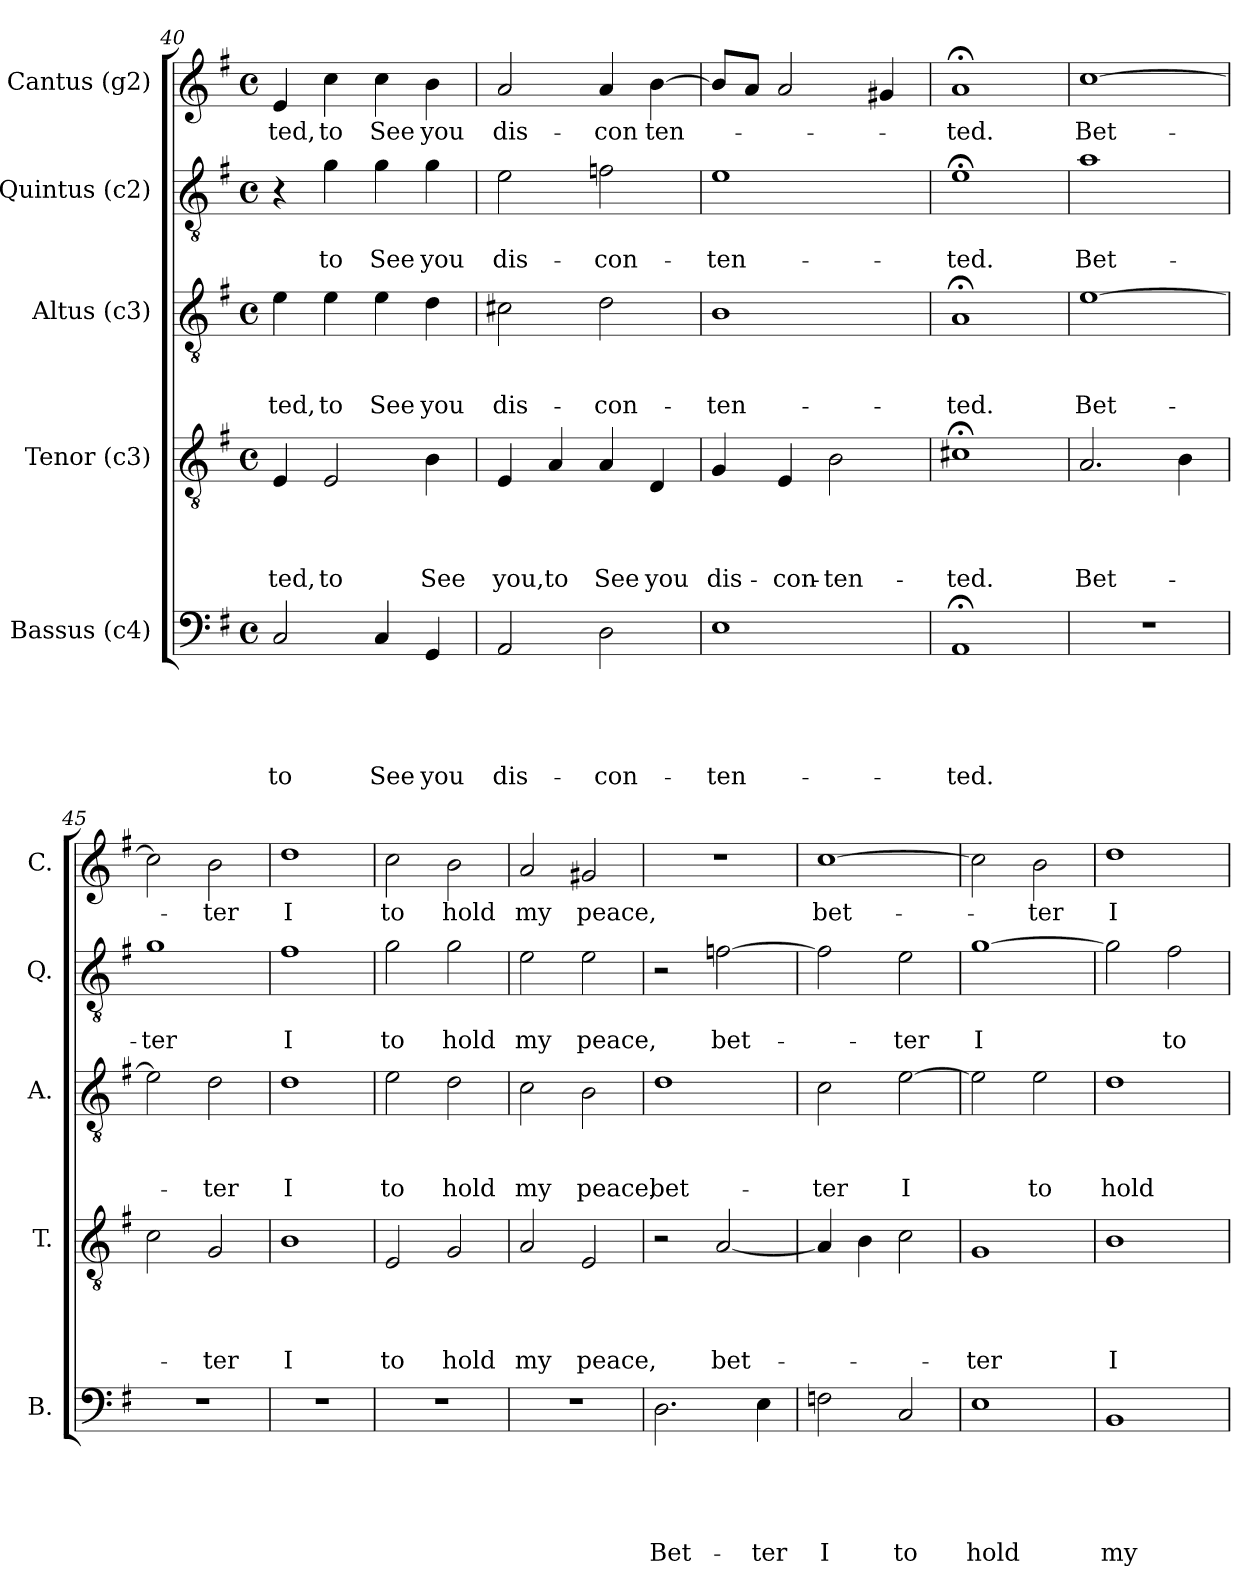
**kern	**text	**text	**text	**text	**text	**kern	**text	**text	**text	**text	**kern	**text	**text	**text	**kern	**text	**text	**kern	**text
*part5	*part5	*part5	*part5	*part5	*part5	*part4	*part4	*part4	*part4	*part4	*part3	*part3	*part3	*part3	*part2	*part2	*part2	*part1	*part1
*staff5	*staff5	*staff5	*staff5	*staff5	*staff5	*staff4	*staff4	*staff4	*staff4	*staff4	*staff3	*staff3	*staff3	*staff3	*staff2	*staff2	*staff2	*staff1	*staff1
*I"Bassus (c4)	*	*	*	*	*	*I"Tenor (c3)	*	*	*	*	*I"Altus (c3)	*	*	*	*I"Quintus (c2)	*	*	*I"Cantus (g2)	*
*I'B.	*	*	*	*	*	*I'T.	*	*	*	*	*I'A.	*	*	*	*I'Q.	*	*	*I'C.	*
*clefF4	*	*	*	*	*	*clefGv2	*	*	*	*	*clefGv2	*	*	*	*clefGv2	*	*	*clefG2	*
*k[f#]	*	*	*	*	*	*k[f#]	*	*	*	*	*k[f#]	*	*	*	*k[f#]	*	*	*k[f#]	*
*G:	*	*	*	*	*	*G:	*	*	*	*	*G:	*	*	*	*G:	*	*	*G:	*
*M4/4	*	*	*	*	*	*M4/4	*	*	*	*	*M4/4	*	*	*	*M4/4	*	*	*M4/4	*
*met(c)	*	*	*	*	*	*met(c)	*	*	*	*	*met(c)	*	*	*	*met(c)	*	*	*met(c)	*
=40	=40	=40	=40	=40	=40	=40	=40	=40	=40	=40	=40	=40	=40	=40	=40	=40	=40	=40	=40
!	!	!	!	!	!LO:LY:b	!	!	!	!	!LO:LY:b	!	!	!	!LO:LY:b	!	!	!	!	!LO:LY:b
2C/	.	.	.	.	to	4E/	.	.	.	-ted,	4e\	.	.	-ted,	4r	.	.	4e/	-ted,
!	!	!	!	!	!	!	!	!	!	!LO:LY:b	!	!	!	!LO:LY:b	!	!	!LO:LY:b	!	!LO:LY:b
.	.	.	.	.	.	2E/	.	.	.	to	4e\	.	.	to	4g\	.	to	4cc\	to
!	!	!	!	!	!LO:LY:b	!	!	!	!	!	!	!	!	!LO:LY:b	!	!	!LO:LY:b	!	!LO:LY:b
4C/	.	.	.	.	See	.	.	.	.	.	4e\	.	.	See	4g\	.	See	4cc\	See
!	!	!	!	!	!LO:LY:b	!	!	!	!	!LO:LY:b	!	!	!	!LO:LY:b	!	!	!LO:LY:b	!	!LO:LY:b
4GG/	.	.	.	.	you	4B\	.	.	.	See	4d\	.	.	you	4g\	.	you	4b\	you
=41	=41	=41	=41	=41	=41	=41	=41	=41	=41	=41	=41	=41	=41	=41	=41	=41	=41	=41	=41
!	!	!	!	!	!LO:LY:b	!	!	!	!	!LO:LY:b	!	!	!	!LO:LY:b	!	!	!LO:LY:b	!	!LO:LY:b
2AA/	.	.	.	.	dis-	4E/	.	.	.	you,to	2c#X\	.	.	dis-	2e\	.	dis-	2a/	dis-
.	.	.	.	.	.	4A/	.	.	.	.	.	.	.	.	.	.	.	.	.
!	!	!	!	!	!LO:LY:b	!	!	!	!	!LO:LY:b	!	!	!	!LO:LY:b	!	!	!LO:LY:b	!	!LO:LY:b
2D\	.	.	.	.	-con-	4A/	.	.	.	See	2d\	.	.	-con-	2fn\	.	-con-	4a/	-con
!	!	!	!	!	!	!	!	!	!	!LO:LY:b	!	!	!	!	!	!	!	!	!LO:LY:b
.	.	.	.	.	.	4D/	.	.	.	you	.	.	.	.	.	.	.	[>4b\	ten-
=42	=42	=42	=42	=42	=42	=42	=42	=42	=42	=42	=42	=42	=42	=42	=42	=42	=42	=42	=42
!	!	!	!	!	!LO:LY:b	!	!	!	!	!LO:LY:b	!	!	!	!LO:LY:b	!	!	!LO:LY:b	!	!
1E	.	.	.	.	-ten-	4G/	.	.	.	dis-	1B	.	.	-ten-	1e	.	-ten-	8b/L]	.
.	.	.	.	.	.	.	.	.	.	.	.	.	.	.	.	.	.	8a/J	.
!	!	!	!	!	!	!	!	!	!	!LO:LY:b	!	!	!	!	!	!	!	!	!
.	.	.	.	.	.	4E/	.	.	.	-con-	.	.	.	.	.	.	.	2a/	.
!	!	!	!	!	!	!	!	!	!	!LO:LY:b:rj	!	!	!	!	!	!	!	!	!
.	.	.	.	.	.	2B\	.	.	.	-ten-	.	.	.	.	.	.	.	.	.
.	.	.	.	.	.	.	.	.	.	.	.	.	.	.	.	.	.	4g#X/	.
=43	=43	=43	=43	=43	=43	=43	=43	=43	=43	=43	=43	=43	=43	=43	=43	=43	=43	=43	=43
!	!	!	!	!	!LO:LY:b	!	!	!	!	!LO:LY:b	!	!	!	!LO:LY:b	!	!	!LO:LY:b	!	!LO:LY:b
1AA;	.	.	.	.	-ted.	1c#X;<	.	.	.	-ted.	1A;	.	.	-ted.	1e;<	.	-ted.	1a;	-ted.
=44	=44	=44	=44	=44	=44	=44	=44	=44	=44	=44	=44	=44	=44	=44	=44	=44	=44	=44	=44
!	!	!	!	!	!	!	!	!	!	!LO:LY:b	!	!	!	!LO:LY:b	!	!	!LO:LY:b	!	!LO:LY:b
1r	.	.	.	.	.	2.A/	.	.	.	Bet-	[>1e	.	.	Bet-	1a	.	Bet-	[>1cc	Bet-
.	.	.	.	.	.	4B\	.	.	.	.	.	.	.	.	.	.	.	.	.
=45	=45	=45	=45	=45	=45	=45	=45	=45	=45	=45	=45	=45	=45	=45	=45	=45	=45	=45	=45
!	!	!	!	!	!	!	!	!	!	!	!	!	!	!	!	!	!LO:LY:b	!	!
1r	.	.	.	.	.	2c\	.	.	.	.	2e\]	.	.	.	1g	.	-ter	2cc\]	.
!	!	!	!	!	!	!	!	!	!	!LO:LY:b	!	!	!	!LO:LY:b	!	!	!	!	!LO:LY:b
.	.	.	.	.	.	2G/	.	.	.	-ter	2d\	.	.	-ter	.	.	.	2b\	-ter
=46	=46	=46	=46	=46	=46	=46	=46	=46	=46	=46	=46	=46	=46	=46	=46	=46	=46	=46	=46
!	!	!	!	!	!	!	!	!	!	!LO:LY:b:rj	!	!	!	!LO:LY:b:rj	!	!	!LO:LY:b:rj	!	!LO:LY:b:rj
1r	.	.	.	.	.	1B	.	.	.	I	1d	.	.	I	1f#	.	I	1dd	I
!!LO:PB:g=z
=47	=47	=47	=47	=47	=47	=47	=47	=47	=47	=47	=47	=47	=47	=47	=47	=47	=47	=47	=47
!	!	!	!	!	!	!	!	!	!	!LO:LY:b	!	!	!	!LO:LY:b	!	!	!LO:LY:b	!	!LO:LY:b
1r	.	.	.	.	.	2E/	.	.	.	to	2e\	.	.	to	2g\	.	to	2cc\	to
!	!	!	!	!	!	!	!	!	!	!LO:LY:b	!	!	!	!LO:LY:b	!	!	!LO:LY:b	!	!LO:LY:b
.	.	.	.	.	.	2G/	.	.	.	hold	2d\	.	.	hold	2g\	.	hold	2b\	hold
=48	=48	=48	=48	=48	=48	=48	=48	=48	=48	=48	=48	=48	=48	=48	=48	=48	=48	=48	=48
!	!	!	!	!	!	!	!	!	!	!LO:LY:b	!	!	!	!LO:LY:b	!	!	!LO:LY:b	!	!LO:LY:b
1r	.	.	.	.	.	2A/	.	.	.	my	2c\	.	.	my	2e\	.	my	2a/	my
!	!	!	!	!	!	!	!	!	!	!LO:LY:b	!	!	!	!LO:LY:b	!	!	!LO:LY:b	!	!LO:LY:b
.	.	.	.	.	.	2E/	.	.	.	peace,	2B\	.	.	peace,	2e\	.	peace,	2g#X/	peace,
=49	=49	=49	=49	=49	=49	=49	=49	=49	=49	=49	=49	=49	=49	=49	=49	=49	=49	=49	=49
!	!	!	!	!	!LO:LY:b	!	!	!	!	!	!	!	!	!LO:LY:b	!	!	!	!	!
2.D\	.	.	.	.	Bet-	2r	.	.	.	.	1d	.	.	bet-	2r	.	.	1r	.
!	!	!	!	!	!	!	!	!	!	!LO:LY:b	!	!	!	!	!	!	!LO:LY:b	!	!
.	.	.	.	.	.	[<2A/	.	.	.	bet-	.	.	.	.	[>2fn\	.	bet-	.	.
!	!	!	!	!	!LO:LY:b	!	!	!	!	!	!	!	!	!	!	!	!	!	!
4E\	.	.	.	.	-ter	.	.	.	.	.	.	.	.	.	.	.	.	.	.
=50	=50	=50	=50	=50	=50	=50	=50	=50	=50	=50	=50	=50	=50	=50	=50	=50	=50	=50	=50
!	!	!	!	!	!LO:LY:b	!	!	!	!	!	!	!	!	!LO:LY:b	!	!	!	!	!LO:LY:b
2Fn\	.	.	.	.	I	4A/]	.	.	.	.	2c\	.	.	-ter	2f\]	.	.	[>1cc	bet-
.	.	.	.	.	.	4B\	.	.	.	.	.	.	.	.	.	.	.	.	.
!	!	!	!	!	!LO:LY:b	!	!	!	!	!	!	!	!	!LO:LY:b:rj	!	!	!LO:LY:b	!	!
2C/	.	.	.	.	to	2c\	.	.	.	.	[>2e\	.	.	I	2e\	.	-ter	.	.
=51	=51	=51	=51	=51	=51	=51	=51	=51	=51	=51	=51	=51	=51	=51	=51	=51	=51	=51	=51
!	!	!	!	!	!LO:LY:b	!	!	!	!	!LO:LY:b	!	!	!	!	!	!	!LO:LY:b:rj	!	!
1E	.	.	.	.	hold	1G	.	.	.	-ter	2e\]	.	.	.	[>1g	.	I	2cc\]	.
!	!	!	!	!	!	!	!	!	!	!	!	!	!	!LO:LY:b	!	!	!	!	!LO:LY:b
.	.	.	.	.	.	.	.	.	.	.	2e\	.	.	to	.	.	.	2b\	-ter
=52	=52	=52	=52	=52	=52	=52	=52	=52	=52	=52	=52	=52	=52	=52	=52	=52	=52	=52	=52
!	!	!	!	!	!LO:LY:b	!	!	!	!	!LO:LY:b:rj	!	!	!	!LO:LY:b	!	!	!	!	!LO:LY:b:rj
1BB	.	.	.	.	my	1B	.	.	.	I	1d	.	.	hold	2g\]	.	.	1dd	I
!	!	!	!	!	!	!	!	!	!	!	!	!	!	!	!	!	!LO:LY:b	!	!
.	.	.	.	.	.	.	.	.	.	.	.	.	.	.	2f#\	.	to	.	.
=	=	=	=	=	=	=	=	=	=	=	=	=	=	=	=	=	=	=	=
*-	*-	*-	*-	*-	*-	*-	*-	*-	*-	*-	*-	*-	*-	*-	*-	*-	*-	*-	*-
